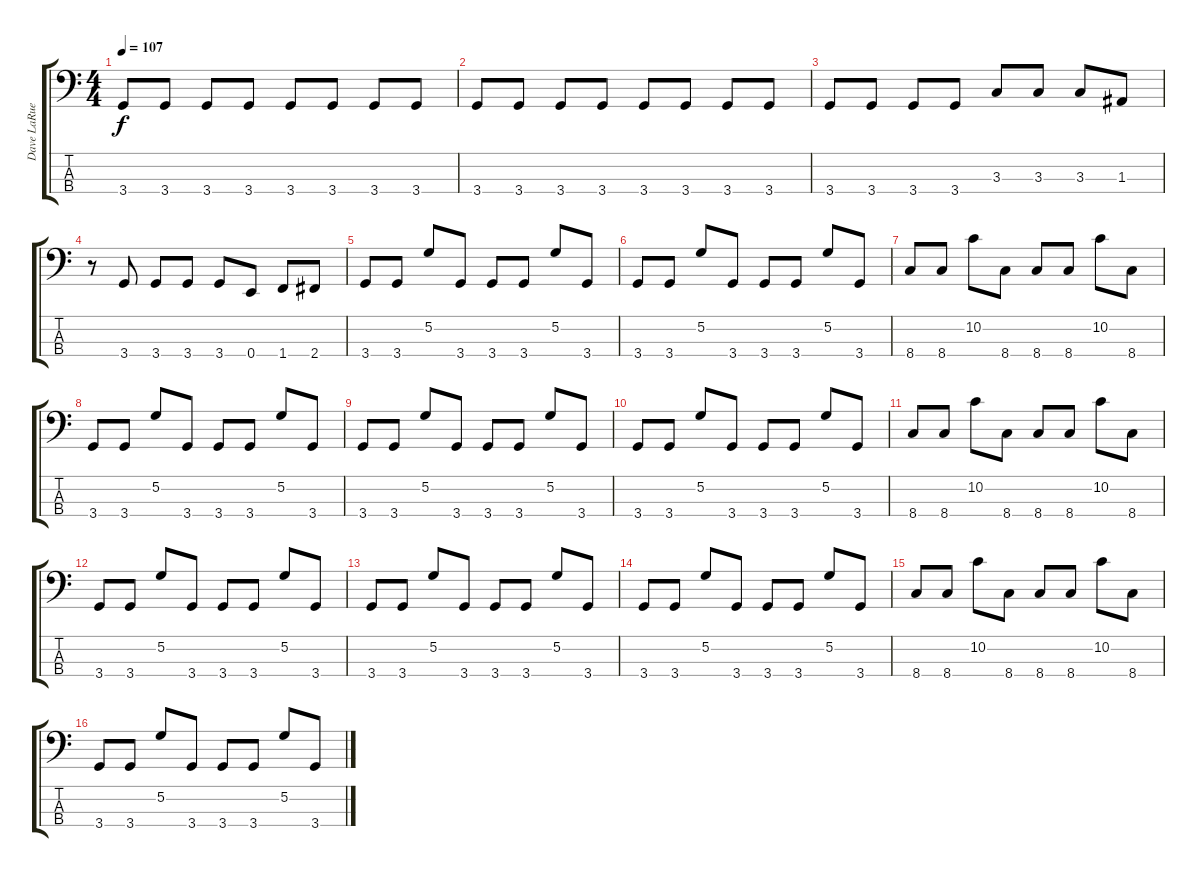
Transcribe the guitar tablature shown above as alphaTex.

\track ("Dave LaRue" "Dave LaRue") {instrument electricbassfinger}
\staff {score tabs}
\tuning (G2 D2 A1 E1) {hide}
\ts (4 4)
\tempo 107
\clef f4
\ks c
3.4.8{dy f} 3.4.8 3.4.8 3.4.8 3.4.8 3.4.8 3.4.8 3.4.8 |
3.4.8 3.4.8 3.4.8 3.4.8 3.4.8 3.4.8 3.4.8 3.4.8 |
3.4.8 3.4.8 3.4.8 3.4.8 3.3.8 3.3.8 3.3.8 1.3.8 |
r.8 3.4.8 3.4.8 3.4.8 3.4.8 0.4.8 1.4.8 2.4.8 |
3.4.8 3.4.8 5.2.8 3.4.8 3.4.8 3.4.8 5.2.8 3.4.8 |
3.4.8 3.4.8 5.2.8 3.4.8 3.4.8 3.4.8 5.2.8 3.4.8 |
8.4.8 8.4.8 10.2.8 8.4.8 8.4.8 8.4.8 10.2.8 8.4.8 |
3.4.8 3.4.8 5.2.8 3.4.8 3.4.8 3.4.8 5.2.8 3.4.8 |
3.4.8 3.4.8 5.2.8 3.4.8 3.4.8 3.4.8 5.2.8 3.4.8 |
3.4.8 3.4.8 5.2.8 3.4.8 3.4.8 3.4.8 5.2.8 3.4.8 |
8.4.8 8.4.8 10.2.8 8.4.8 8.4.8 8.4.8 10.2.8 8.4.8 |
3.4.8 3.4.8 5.2.8 3.4.8 3.4.8 3.4.8 5.2.8 3.4.8 |
3.4.8 3.4.8 5.2.8 3.4.8 3.4.8 3.4.8 5.2.8 3.4.8 |
3.4.8 3.4.8 5.2.8 3.4.8 3.4.8 3.4.8 5.2.8 3.4.8 |
8.4.8 8.4.8 10.2.8 8.4.8 8.4.8 8.4.8 10.2.8 8.4.8 |
3.4.8 3.4.8 5.2.8 3.4.8 3.4.8 3.4.8 5.2.8 3.4.8
